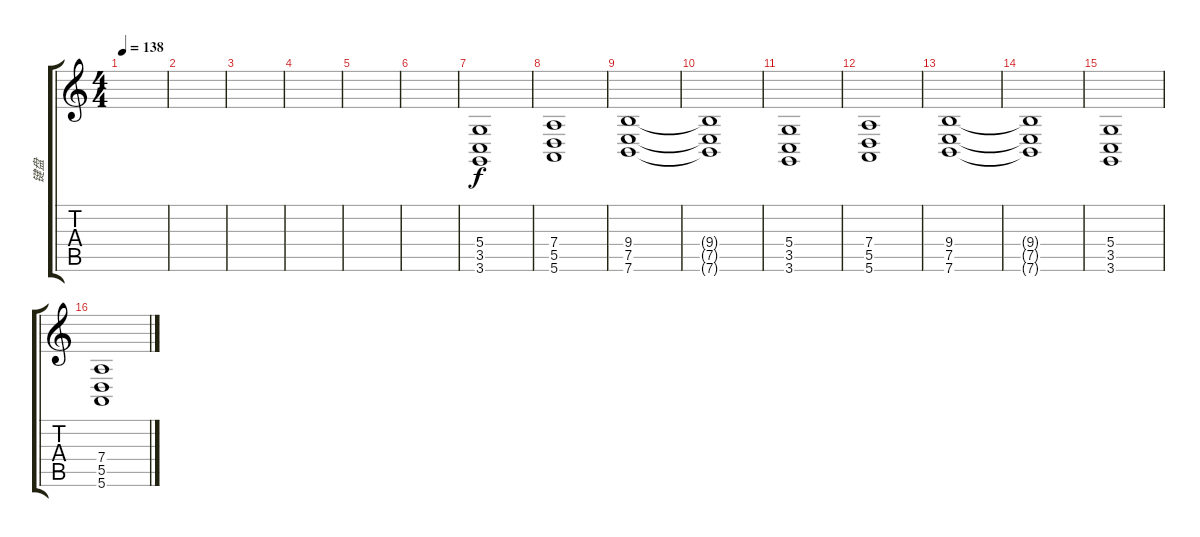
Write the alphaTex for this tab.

\track ("键盘" "键盘") {instrument synthstrings1}
\staff {score tabs}
\tuning (E4 B3 G3 D3 A2 E2) {hide}
\ts (4 4)
\tempo 138
\clef g2
\ks c
|
|
|
|
|
|
(5.4 3.5 3.6).1 |
(7.4 5.5 5.6).1 |
(9.4 7.5 7.6).1 |
(9.4{t} 7.5{t} 7.6{t}).1 |
(5.4 3.5 3.6).1 |
(7.4 5.5 5.6).1 |
(9.4 7.5 7.6).1 |
(9.4{t} 7.5{t} 7.6{t}).1 |
(5.4 3.5 3.6).1 |
(7.4 5.5 5.6).1
